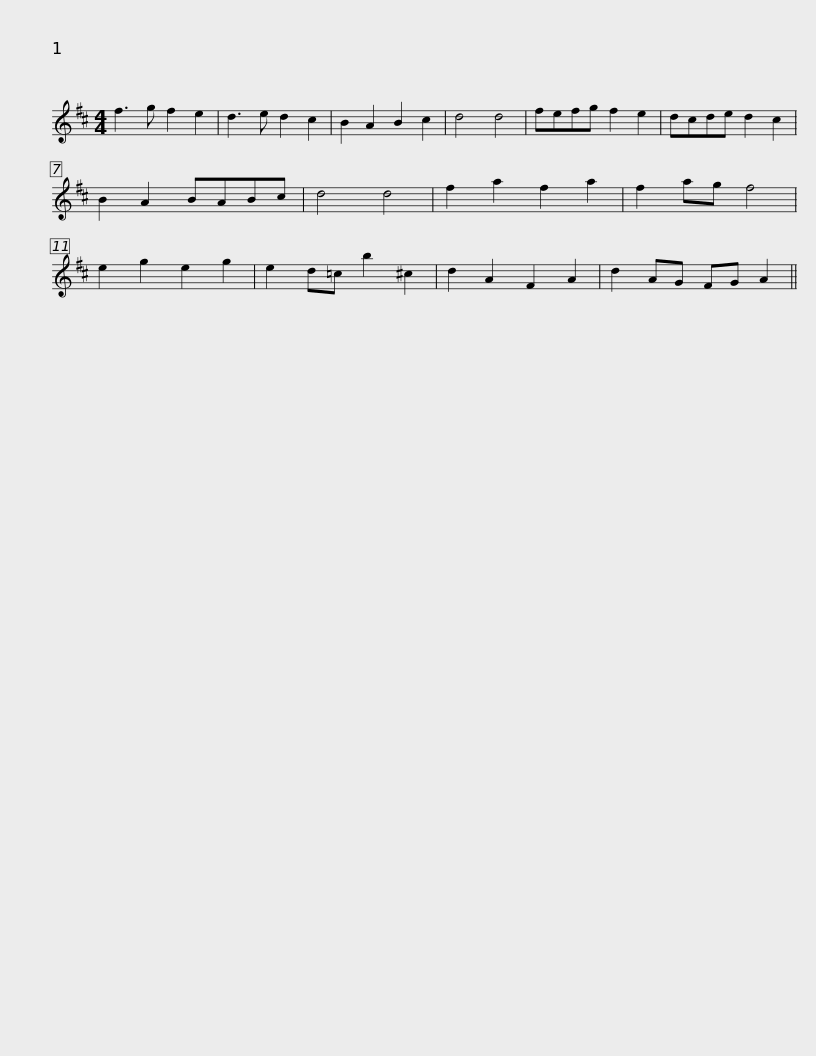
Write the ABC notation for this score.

X:1
L:1/8
M:4/4
I:linebreak $
K:D
V:1 treble
V:1
 f3 g f2 e2 | d3 e d2 c2 | B2 A2 B2 c2 | d4 d4 | fefg f2 e2 | %5
 dcde d2 c2 | B2 A2 BABc | d4 d4 | f2 a2 f2 a2 |$ f2 ag f4 | %10
 e2 g2 e2 g2 | e2 d=c b2 ^c2 | d2 A2 F2 A2 | d2 AG FG A2 || %14
